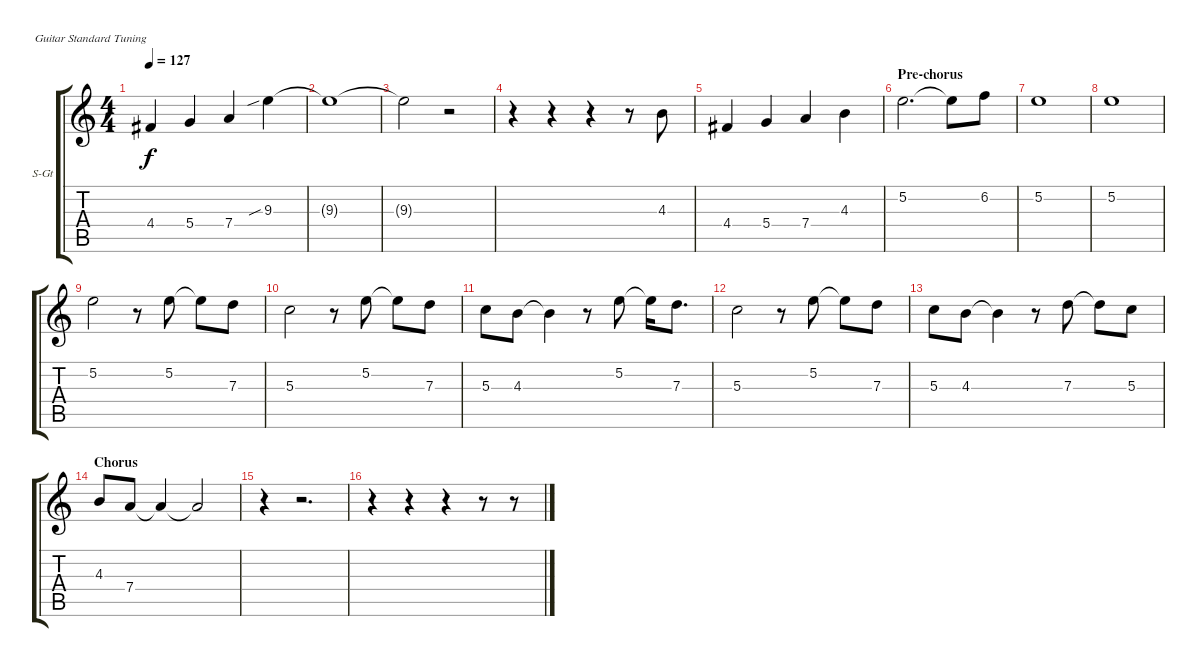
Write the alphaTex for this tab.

\bracketExtendMode groupsimilarinstruments
\firstSystemTrackNameOrientation horizontal
\otherSystemsTrackNameOrientation horizontal
\track ("Lead Vocals" "S-Gt") {instrument acousticguitarsteel}
\staff {score tabs}
\tuning (E4 B3 G3 D3 A2 E2)
\ts (4 4)
\tempo 127
\clef g2
\ks c
4.4.4{dy f} 5.4.4 7.4.4 9.3{sib}.4 |
9.3{t}.1 |
9.3{t}.2 r.2 |
r.4 r.4 r.4 r.8 4.3.8 |
4.4.4 5.4.4 7.4.4 4.3.4 |
\section ("" "Pre-chorus")
5.2.2{d} 5.2{t}.8 6.2.8 |
5.2.1 |
5.2.1 |
5.2.2 r.8 5.2.8 5.2{t}.8 7.3.8 |
5.3.2 r.8 5.2.8 5.2{t}.8 7.3.8 |
5.3.8 4.3.8 4.3{t}.4 r.8 5.2.8 5.2{t}.16 7.3.8{d} |
5.3.2 r.8 5.2.8 5.2{t}.8 7.3.8 |
5.3.8 4.3.8 4.3{t}.4 r.8 7.3.8 7.3{t}.8 5.3.8 |
\section ("" "Chorus")
4.3.8 7.4.8 7.4{t}.4 7.4{t}.2 |
r.4 r.2{d} |
r.4 r.4 r.4 r.8 r.8
